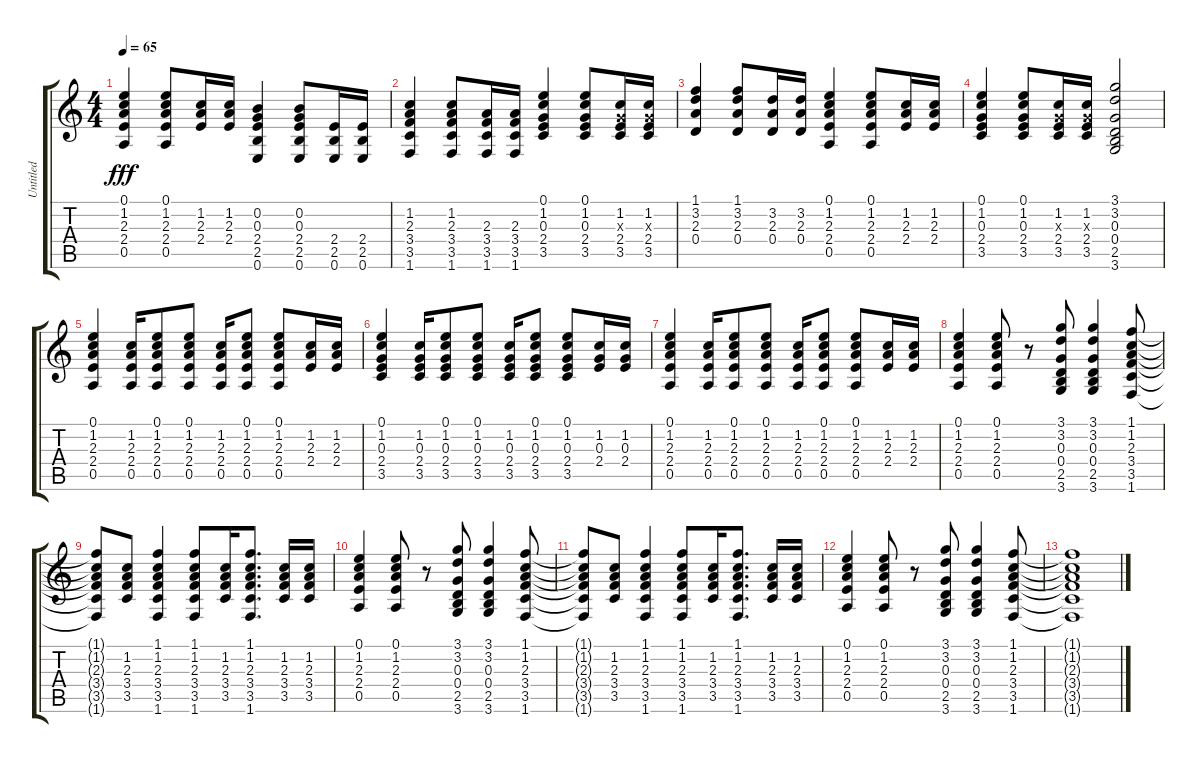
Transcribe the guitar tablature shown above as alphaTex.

\track ("Untitled" "Untitled") {instrument distortionguitar}
\staff {score tabs}
\tuning (E4 B3 G3 D3 A2 E2) {hide}
\ts (4 4)
\tempo 65
\clef g2
\ks c
(0.1 1.2 2.3 2.4 0.5).4{dy fff} (0.1 1.2 2.3 2.4 0.5).8 (1.2 2.3 2.4).16 (1.2 2.3 2.4).16 (0.2 0.3 2.4 2.5 0.6).4 (0.2 0.3 2.4 2.5 0.6).8 (2.4 2.5 0.6).16 (2.4 2.5 0.6).16 |
(1.2 2.3 3.4 3.5 1.6).4 (1.2 2.3 3.4 3.5 1.6).8 (2.3 3.4 3.5 1.6).16 (2.3 3.4 3.5 1.6).16 (0.1 1.2 0.3 2.4 3.5).4 (0.1 1.2 0.3 2.4 3.5).8 (1.2 0.3{x} 2.4 3.5).16 (1.2 0.3{x} 2.4 3.5).16 |
(1.1 3.2 2.3 0.4).4 (1.1 3.2 2.3 0.4).8 (3.2 2.3 0.4).16 (3.2 2.3 0.4).16 (0.1 1.2 2.3 2.4 0.5).4 (0.1 1.2 2.3 2.4 0.5).8 (1.2 2.3 2.4).16 (1.2 2.3 2.4).16 |
(0.1 1.2 0.3 2.4 3.5).4 (0.1 1.2 0.3 2.4 3.5).8 (1.2 0.3{x} 2.4 3.5).16 (1.2 0.3{x} 2.4 3.5).16 (3.1 3.2 0.3 0.4 2.5 3.6).2 |
(0.1 1.2 2.3 2.4 0.5).4 (1.2 2.3 2.4 0.5).16 (0.1 1.2 2.3 2.4 0.5).8 (0.1 1.2 2.3 2.4 0.5).8 (1.2 2.3 2.4 0.5).16 (0.1 1.2 2.3 2.4 0.5).8 (0.1 1.2 2.3 2.4 0.5).8 (1.2 2.3 2.4).16 (1.2 2.3 2.4).16 |
(0.1 1.2 0.3 2.4 3.5).4 (1.2 0.3 2.4 3.5).16 (0.1 1.2 0.3 2.4 3.5).8 (0.1 1.2 0.3 2.4 3.5).8 (1.2 0.3 2.4 3.5).16 (0.1 1.2 0.3 2.4 3.5).8 (0.1 1.2 0.3 2.4 3.5).8 (1.2 0.3 2.4).16 (1.2 0.3 2.4).16 |
(0.1 1.2 2.3 2.4 0.5).4 (1.2 2.3 2.4 0.5).16 (0.1 1.2 2.3 2.4 0.5).8 (0.1 1.2 2.3 2.4 0.5).8 (1.2 2.3 2.4 0.5).16 (0.1 1.2 2.3 2.4 0.5).8 (0.1 1.2 2.3 2.4 0.5).8 (1.2 2.3 2.4).16 (1.2 2.3 2.4).16 |
(0.1 1.2 2.3 2.4 0.5).4 (0.1 1.2 2.3 2.4 0.5).8 r.8 (3.1 3.2 0.3 0.4 2.5 3.6).8 (3.1 3.2 0.3 0.4 2.5 3.6).4 (1.1 1.2 2.3 3.4 3.5 1.6).8 |
(1.1{t} 1.2{t} 2.3{t} 3.4{t} 3.5{t} 1.6{t}).8 (1.2 2.3 3.4 3.5).8 (1.1 1.2 2.3 3.4 3.5 1.6).4 (1.1 1.2 2.3 3.4 3.5 1.6).8 (1.2 2.3 3.4 3.5).16 (1.1 1.2 2.3 3.4 3.5 1.6).8{d} (1.2 2.3 3.4 3.5).16 (1.2 2.3 3.4 3.5).16 |
(0.1 1.2 2.3 2.4 0.5).4 (0.1 1.2 2.3 2.4 0.5).8 r.8 (3.1 3.2 0.3 0.4 2.5 3.6).8 (3.1 3.2 0.3 0.4 2.5 3.6).4 (1.1 1.2 2.3 3.4 3.5 1.6).8 |
(1.1{t} 1.2{t} 2.3{t} 3.4{t} 3.5{t} 1.6{t}).8 (1.2 2.3 3.4 3.5).8 (1.1 1.2 2.3 3.4 3.5 1.6).4 (1.1 1.2 2.3 3.4 3.5 1.6).8 (1.2 2.3 3.4 3.5).16 (1.1 1.2 2.3 3.4 3.5 1.6).8{d} (1.2 2.3 3.4 3.5).16 (1.2 2.3 3.4 3.5).16 |
(0.1 1.2 2.3 2.4 0.5).4 (0.1 1.2 2.3 2.4 0.5).8 r.8 (3.1 3.2 0.3 0.4 2.5 3.6).8 (3.1 3.2 0.3 0.4 2.5 3.6).4 (1.1 1.2 2.3 3.4 3.5 1.6).8 |
(1.1{t} 1.2{t} 2.3{t} 3.4{t} 3.5{t} 1.6{t}).1
